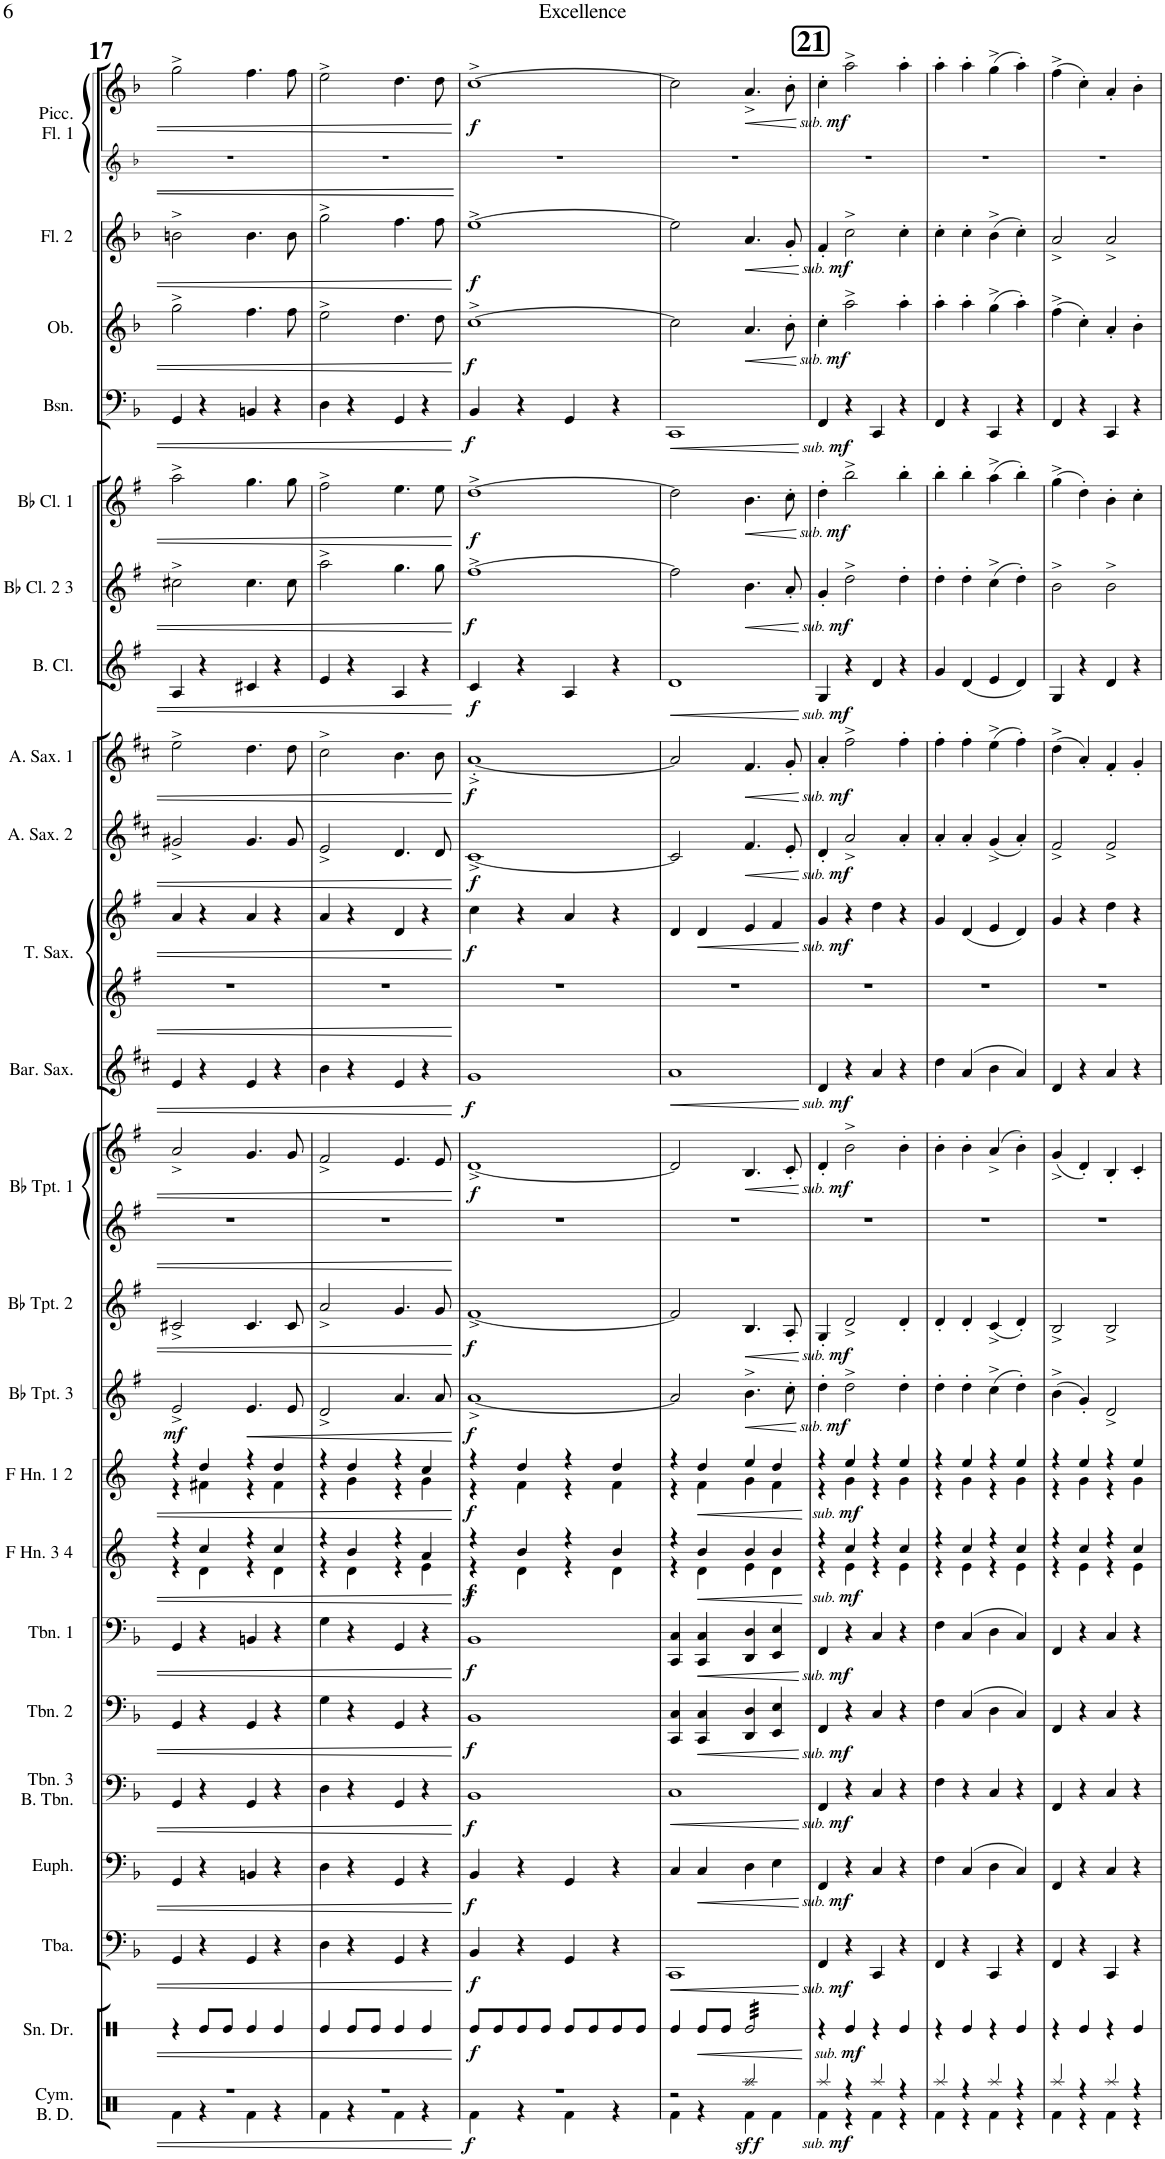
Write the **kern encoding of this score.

**kern	**dynam	**kern	**dynam	**kern	**dynam	**kern	**dynam	**kern	**dynam	**kern	**dynam	**kern	**dynam	**kern	**dynam	**kern	**dynam	**kern	**dynam	**kern	**dynam	**kern	**dynam	**kern	**dynam	**kern	**dynam	**kern	**dynam	**kern	**dynam	**kern	**dynam	**kern	**dynam	**kern	**dynam	**kern	**dynam	**kern	**dynam
*part21	*part21	*part20	*part20	*part19	*part19	*part18	*part18	*part17	*part17	*part16	*part16	*part15	*part15	*part14	*part14	*part13	*part13	*part12	*part12	*part11	*part11	*part10	*part10	*part9	*part9	*part8	*part8	*part7	*part7	*part6	*part6	*part5	*part5	*part4	*part4	*part3	*part3	*part2	*part2	*part1	*part1
*staff21	*staff21	*staff20	*staff20	*staff19	*staff19	*staff18	*staff18	*staff17	*staff17	*staff16	*staff16	*staff15	*staff15	*staff14	*staff14	*staff13	*staff13	*staff12	*staff12	*staff11	*staff11	*staff10	*staff10	*staff9	*staff9	*staff8	*staff8	*staff7	*staff7	*staff6	*staff6	*staff5	*staff5	*staff4	*staff4	*staff3	*staff3	*staff2	*staff2	*staff1	*staff1
*I"Tuba	*	*I"Euphonium	*	*I"Trombone 3 Bass Trombone	*	*I"Trombone 2	*	*I"Trombone 1	*	*I"F Horn 3 &amp; 4	*	*I"F Horn 1 &amp; 2	*	*I"Bb Trumpet 3	*	*I"Bb Trumpet 2	*	*I"Bb Trumpet 1	*	*I"Baritone Saxophone	*	*I"Tenor Saxophone	*	*I"Alto Saxophone 2	*	*I"Alto Saxophone 1	*	*I"Bass Clarinet	*	*I"Bb Clarinet 2 &amp; 3	*	*I"Bb Clarinet 1	*	*I"Bassoon	*	*I"Oboe	*	*I"Flute 2	*	*I"Piccolo Flute 1	*
*I'Tba.	*	*I'Euph.	*	*I'Tbn. 3 B. Tbn.	*	*I'Tbn. 2	*	*I'Tbn. 1	*	*I'F Hn. 3 4	*	*I'F Hn. 1 2	*	*I'Bb Tpt. 3	*	*I'Bb Tpt. 2	*	*I'Bb Tpt. 1	*	*I'Bar. Sax.	*	*I'T. Sax.	*	*I'A. Sax. 2	*	*I'A. Sax. 1	*	*I'B. Cl.	*	*I'Bb Cl. 2 3	*	*I'Bb Cl. 1	*	*I'Bsn.	*	*I'Ob.	*	*I'Fl. 2	*	*I'Picc. Fl. 1	*
!!LO:PB:g=z
*clefF4	*	*clefF4	*	*clefF4	*	*clefF4	*	*clefF4	*	*clefG2	*	*clefG2	*	*clefG2	*	*clefG2	*	*clefG2	*	*clefG2	*	*clefG2	*	*clefG2	*	*clefG2	*	*clefG2	*	*clefG2	*	*clefG2	*	*clefF4	*	*clefG2	*	*clefG2	*	*clefG2	*
*	*	*	*	*	*	*	*	*	*	*Trd4c7	*	*Trd4c7	*	*Trd1c2	*	*Trd1c2	*	*Trd1c2	*	*Trd12c21	*	*Trd8c14	*	*Trd5c9	*	*Trd5c9	*	*Trd8c14	*	*Trd1c2	*	*Trd1c2	*	*	*	*	*	*	*	*	*
*k[b-]	*	*k[b-]	*	*k[b-]	*	*k[b-]	*	*k[b-]	*	*k[]	*	*k[]	*	*k[f#]	*	*k[f#]	*	*k[f#]	*	*k[f#c#]	*	*k[f#]	*	*k[f#c#]	*	*k[f#c#]	*	*k[f#]	*	*k[f#]	*	*k[f#]	*	*k[b-]	*	*k[b-]	*	*k[b-]	*	*k[b-]	*
*M4/4	*	*M4/4	*	*M4/4	*	*M4/4	*	*M4/4	*	*M4/4	*	*M4/4	*	*M4/4	*	*M4/4	*	*M4/4	*	*M4/4	*	*M4/4	*	*M4/4	*	*M4/4	*	*M4/4	*	*M4/4	*	*M4/4	*	*M4/4	*	*M4/4	*	*M4/4	*	*M4/4	*
*met(c|)	*	*met(c|)	*	*met(c|)	*	*met(c|)	*	*met(c|)	*	*met(c|)	*	*met(c|)	*	*met(c|)	*	*met(c|)	*	*met(c|)	*	*met(c|)	*	*met(c|)	*	*met(c|)	*	*met(c|)	*	*met(c|)	*	*met(c|)	*	*met(c|)	*	*met(c|)	*	*met(c|)	*	*met(c|)	*	*met(c|)	*
=17	=17	=17	=17	=17	=17	=17	=17	=17	=17	=17	=17	=17	=17	=17	=17	=17	=17	=17	=17	=17	=17	=17	=17	=17	=17	=17	=17	=17	=17	=17	=17	=17	=17	=17	=17	=17	=17	=17	=17	=17	=17
*	*	*	*	*	*	*	*	*	*	*^	*	*^	*	*	*	*	*	*	*	*	*	*	*	*	*	*	*	*	*	*	*	*	*	*	*	*	*	*	*	*	*
!	!	!	!	!	!	!	!	!	!	!	!	!	!	!	!	!	!LO:DY:b	!	!	!	!	!	!	!	!	!	!	!	!	!	!	!	!	!	!	!	!	!	!	!	!	!	!
4GG/	.	4GG/	.	4GG/	.	4GG/	.	4GG/	.	4r	4r	.	4r	4r	.	2e^/	mf	2c#X^/	.	2a^/	.	4e/	.	4a/	.	2g#X^/	.	2ee^\	.	4A/	.	2cc#X^\	.	2aa^\	.	4GG/	.	2gg^\	.	2bn^\	.	2gg^\	.
4r	.	4r	.	4r	.	4r	.	4r	.	4cc/	4d\	.	4dd/	4f#X\	.	.	.	.	.	.	.	4r	.	4r	.	.	.	.	.	4r	.	.	.	.	.	4r	.	.	.	.	.	.	.
!	!	!	!	!	!	!	!	!	!	!	!	!	!	!	!	!	!LO:HP:b	!	!	!	!	!	!	!	!	!	!	!	!	!	!	!	!	!	!	!	!	!	!	!	!	!	!
4GG/	.	4BBn/	.	4GG/	.	4GG/	.	4BBn/	.	4r	4r	.	4r	4r	.	4.e/	<	4.c#/	.	4.g/	.	4e/	.	4a/	.	4.g#/	.	4.dd\	.	4c#X/	.	4.cc#\	.	4.gg\	.	4BBn/	.	4.ff\	.	4.b\	.	4.ff\	.
4r	.	4r	.	4r	.	4r	.	4r	.	4cc/	4d\	.	4dd/	4f#\	.	.	.	.	.	.	.	4r	.	4r	.	.	.	.	.	4r	.	.	.	.	.	4r	.	.	.	.	.	.	.
.	.	.	.	.	.	.	.	.	.	.	.	.	.	.	.	8e/	.	8c#/	.	8g/	.	.	.	.	.	8g#/	.	8dd\	.	.	.	8cc#\	.	8gg\	.	.	.	8ff\	.	8b\	.	8ff\	.
=18	=18	=18	=18	=18	=18	=18	=18	=18	=18	=18	=18	=18	=18	=18	=18	=18	=18	=18	=18	=18	=18	=18	=18	=18	=18	=18	=18	=18	=18	=18	=18	=18	=18	=18	=18	=18	=18	=18	=18	=18	=18	=18	=18
4D\	.	4D\	.	4D\	.	4G\	.	4G\	.	4r	4r	.	4r	4r	.	2d^/	.	2a^/	.	2f#^/	.	4b\	.	4a/	.	2e^/	.	2cc#^\	.	4e/	.	2aa^\	.	2ff#^\	.	4D\	.	2ee^\	.	2gg^\	.	2ee^\	.
4r	.	4r	.	4r	.	4r	.	4r	.	4b/	4d\	.	4dd/	4g\	.	.	.	.	.	.	.	4r	.	4r	.	.	.	.	.	4r	.	.	.	.	.	4r	.	.	.	.	.	.	.
4GG/	.	4GG/	.	4GG/	.	4GG/	.	4GG/	.	4r	4r	.	4r	4r	.	4.a/	.	4.g/	.	4.e/	.	4e/	.	4d/	.	4.d/	.	4.b\	.	4A/	.	4.gg\	.	4.ee\	.	4GG/	.	4.dd\	.	4.ff\	.	4.dd\	.
4r	.	4r	.	4r	.	4r	.	4r	.	4a/	4e\	.	4cc/	4g\	.	.	.	.	.	.	.	4r	.	4r	.	.	.	.	.	4r	.	.	.	.	.	4r	.	.	.	.	.	.	.
.	.	.	.	.	.	.	.	.	.	.	.	.	.	.	.	8a/	.	8g/	.	8e/	.	.	.	.	.	8d/	.	8b\	.	.	.	8gg\	.	8ee\	.	.	.	8dd\	.	8ff\	.	8dd\	.
*	*	*	*	*	*	*	*	*	*	*v	*v	*	*	*	*	*	*	*	*	*	*	*	*	*	*	*	*	*	*	*	*	*	*	*	*	*	*	*	*	*	*	*	*
*	*	*	*	*	*	*	*	*	*	*	*	*v	*v	*	*	*	*	*	*	*	*	*	*	*	*	*	*	*	*	*	*	*	*	*	*	*	*	*	*	*	*	*
.	.	.	.	.	.	.	.	.	.	.	.	.	.	.	[	.	.	.	.	.	.	.	.	.	.	.	.	.	.	.	.	.	.	.	.	.	.	.	.	.	.
=19	=19	=19	=19	=19	=19	=19	=19	=19	=19	=19	=19	=19	=19	=19	=19	=19	=19	=19	=19	=19	=19	=19	=19	=19	=19	=19	=19	=19	=19	=19	=19	=19	=19	=19	=19	=19	=19	=19	=19	=19	=19
*	*	*	*	*	*	*	*	*	*	*^	*	*^	*	*	*	*	*	*	*	*	*	*	*	*	*	*	*	*	*	*	*	*	*	*	*	*	*	*	*	*	*
!	!LO:DY:b	!	!LO:DY:b	!	!LO:DY:b	!	!LO:DY:b	!	!LO:DY:b	!	!	!LO:DY:b	!	!	!	!	!	!	!	!	!	!	!	!	!	!	!	!	!	!	!	!	!	!	!	!	!	!	!	!	!	!	!
!	!	!	!	!	!	!	!	!	!	!	!	!LO:DY:n=1:b	!	!	!LO:DY:b	!	!LO:DY:b	!	!LO:DY:b	!	!LO:DY:b	!	!LO:DY:b	!	!LO:DY:b	!	!LO:DY:b	!	!LO:DY:b	!	!LO:DY:b	!	!LO:DY:b	!	!LO:DY:b	!	!LO:DY:b	!	!LO:DY:b	!	!LO:DY:b	!	!LO:DY:b
4BB-/	f	4BB-/	f	1BB-	f	1BB-	f	1BB-	f	4r	4r	f f	4r	4r	f	[1a^	f	[1f#^	f	[1d^	f	1g	f	4cc\	f	[1c#^	f	[1a'^	f	4c/	f	[1ff#^	f	[1dd^	f	4BB-/	f	[1cc^	f	[1ee^	f	[1cc^	f
4r	.	4r	.	.	.	.	.	.	.	4b/	4d\	.	4dd/	4f\	.	.	.	.	.	.	.	.	.	4r	.	.	.	.	.	4r	.	.	.	.	.	4r	.	.	.	.	.	.	.
4GG/	.	4GG/	.	.	.	.	.	.	.	4r	4r	.	4r	4r	.	.	.	.	.	.	.	.	.	4a/	.	.	.	.	.	4A/	.	.	.	.	.	4GG/	.	.	.	.	.	.	.
4r	.	4r	.	.	.	.	.	.	.	4b/	4d\	.	4dd/	4f\	.	.	.	.	.	.	.	.	.	4r	.	.	.	.	.	4r	.	.	.	.	.	4r	.	.	.	.	.	.	.
=20	=20	=20	=20	=20	=20	=20	=20	=20	=20	=20	=20	=20	=20	=20	=20	=20	=20	=20	=20	=20	=20	=20	=20	=20	=20	=20	=20	=20	=20	=20	=20	=20	=20	=20	=20	=20	=20	=20	=20	=20	=20	=20	=20
!	!LO:HP:b	!	!	!	!LO:HP:b	!	!	!	!	!	!	!	!	!	!	!	!	!	!	!	!	!	!LO:HP:b	!	!	!	!	!	!	!	!LO:HP:b	!	!	!	!	!	!LO:HP:b	!	!	!	!	!	!
1CC	<	4C/	.	1C	<	4CC/ 4C/	.	4CC/ 4C/	.	4r	4r	.	4r	4r	.	2a/]	.	2f#/]	.	2d/]	.	1a	<	4d/	.	2c#/]	.	2a/]	.	1d	<	2ff#\]	.	2dd\]	.	1CC	<	2cc\]	.	2ee\]	.	2cc\]	.
!	!	!	!LO:HP:b	!	!	!	!LO:HP:b	!	!LO:HP:b	!	!	!LO:HP:b	!	!	!LO:HP:b	!	!	!	!	!	!	!	!	!	!LO:HP:b	!	!	!	!	!	!	!	!	!	!	!	!	!	!	!	!	!	!
.	.	4C/	<	.	.	4CC/ 4C/	<	4CC/ 4C/	<	4b/	4d\	<	4dd/	4f\	<	.	.	.	.	.	.	.	.	4d/	<	.	.	.	.	.	.	.	.	.	.	.	.	.	.	.	.	.	.
!	!	!	!	!	!	!	!	!	!	!	!	!	!	!	!	!	!LO:HP:b	!	!LO:HP:b	!	!LO:HP:b	!	!	!	!	!	!LO:HP:b	!	!LO:HP:b	!	!	!	!LO:HP:b	!	!LO:HP:b	!	!	!	!LO:HP:b	!	!LO:HP:b	!	!LO:HP:b
.	.	4D\	.	.	.	4DD/ 4D/	.	4DD/ 4D/	.	4b/	4e\	.	4ee/	4g\	.	4.b^\	<	4.B/	<	4.B/	<	.	.	4e/	.	4.f#/	<	4.f#/	<	.	.	4.b\	<	4.b\	<	.	.	4.a/	<	4.a/	<	4.a^/	<
.	.	4E\	.	.	.	4EE/ 4E/	.	4EE/ 4E/	.	4b/	4d\	.	4dd/	4f\	.	.	.	.	.	.	.	.	.	4f#/	.	.	.	.	.	.	.	.	.	.	.	.	.	.	.	.	.	.	.
.	.	.	.	.	.	.	.	.	.	.	.	.	.	.	.	8cc'\	.	8A'/	.	8c'/	.	.	.	.	.	8e'/	.	8g'/	.	.	.	8a'/	.	8cc'\	.	.	.	8b-'\	.	8g'/	.	8b-'\	.
*	*	*	*	*	*	*	*	*	*	*v	*v	*	*	*	*	*	*	*	*	*	*	*	*	*	*	*	*	*	*	*	*	*	*	*	*	*	*	*	*	*	*	*	*
*	*	*	*	*	*	*	*	*	*	*	*	*v	*v	*	*	*	*	*	*	*	*	*	*	*	*	*	*	*	*	*	*	*	*	*	*	*	*	*	*	*	*	*
.	[	.	[	.	[	.	[	.	[	.	[	.	[	.	[	.	[	.	[	.	[	.	[	.	[	.	[	.	[	.	[	.	[	.	[	.	[	.	[	.	[
!!LO:REH:place=s1:a:B:cj:fs=14:t=21
=21	=21	=21	=21	=21	=21	=21	=21	=21	=21	=21	=21	=21	=21	=21	=21	=21	=21	=21	=21	=21	=21	=21	=21	=21	=21	=21	=21	=21	=21	=21	=21	=21	=21	=21	=21	=21	=21	=21	=21	=21	=21
*	*	*	*	*	*	*	*	*	*	*^	*	*^	*	*	*	*	*	*	*	*	*	*	*	*	*	*	*	*	*	*	*	*	*	*	*	*	*	*	*	*	*
!	!LO:DY:b	!	!	!	!	!	!	!	!	!	!	!	!	!	!	!	!	!	!	!	!	!	!	!	!	!	!	!	!	!	!	!	!	!	!	!	!	!	!	!	!	!	!
!	!LO:DY:n=1:b	!	!LO:DY:b	!	!	!	!	!	!	!	!	!	!	!	!	!	!	!	!	!	!	!	!	!	!	!	!	!	!	!	!	!	!	!	!	!	!	!	!	!	!	!	!
!	!	!	!LO:DY:n=1:b	!	!LO:DY:b	!	!	!	!	!	!	!	!	!	!	!	!	!	!	!	!	!	!	!	!	!	!	!	!	!	!	!	!	!	!	!	!	!	!	!	!	!	!
!	!	!	!	!	!LO:DY:n=1:b	!	!LO:DY:b	!	!	!	!	!	!	!	!	!	!	!	!	!	!	!	!	!	!	!	!	!	!	!	!	!	!	!	!	!	!	!	!	!	!	!	!
!	!	!	!	!	!	!	!LO:DY:n=1:b	!	!LO:DY:b	!	!	!	!	!	!	!	!	!	!	!	!	!	!	!	!	!	!	!	!	!	!	!	!	!	!	!	!	!	!	!	!	!	!
!	!	!	!	!	!	!	!	!	!LO:DY:n=1:b	!	!	!	!	!	!	!	!LO:DY:b	!	!	!	!	!	!	!	!	!	!	!	!	!	!	!	!	!	!	!	!	!	!	!	!	!	!
!	!	!	!	!	!	!	!	!	!	!	!	!	!	!	!	!	!LO:DY:n=1:b	!	!LO:DY:b	!	!	!	!	!	!	!	!	!	!	!	!	!	!	!	!	!	!	!	!	!	!	!	!
!	!	!	!	!	!	!	!	!	!	!	!	!	!	!	!	!	!	!	!LO:DY:n=1:b	!	!LO:DY:b	!	!	!	!	!	!	!	!	!	!	!	!	!	!	!	!	!	!	!	!	!	!
!	!	!	!	!	!	!	!	!	!	!	!	!	!	!	!	!	!	!	!	!	!LO:DY:n=1:b	!	!LO:DY:b	!	!	!	!	!	!	!	!	!	!	!	!	!	!	!	!	!	!	!	!
!	!	!	!	!	!	!	!	!	!	!	!	!	!	!	!	!	!	!	!	!	!	!	!LO:DY:n=1:b	!	!LO:DY:b	!	!	!	!	!	!	!	!	!	!	!	!	!	!	!	!	!	!
!	!	!	!	!	!	!	!	!	!	!	!	!	!	!	!	!	!	!	!	!	!	!	!	!	!LO:DY:n=1:b	!	!LO:DY:b	!	!	!	!	!	!	!	!	!	!	!	!	!	!	!	!
!	!	!	!	!	!	!	!	!	!	!	!	!	!	!	!	!	!	!	!	!	!	!	!	!	!	!	!LO:DY:n=1:b	!	!LO:DY:b	!	!	!	!	!	!	!	!	!	!	!	!	!	!
!	!	!	!	!	!	!	!	!	!	!	!	!	!	!	!	!	!	!	!	!	!	!	!	!	!	!	!	!	!LO:DY:n=1:b	!	!LO:DY:b	!	!	!	!	!	!	!	!	!	!	!	!
!	!	!	!	!	!	!	!	!	!	!	!	!	!	!	!	!	!	!	!	!	!	!	!	!	!	!	!	!	!	!	!LO:DY:n=1:b	!	!LO:DY:b	!	!	!	!	!	!	!	!	!	!
!	!	!	!	!	!	!	!	!	!	!	!	!	!	!	!	!	!	!	!	!	!	!	!	!	!	!	!	!	!	!	!	!	!LO:DY:n=1:b	!	!LO:DY:b	!	!	!	!	!	!	!	!
!	!	!	!	!	!	!	!	!	!	!	!	!	!	!	!	!	!	!	!	!	!	!	!	!	!	!	!	!	!	!	!	!	!	!	!LO:DY:n=1:b	!	!LO:DY:b	!	!	!	!	!	!
!	!	!	!	!	!	!	!	!	!	!	!	!	!	!	!	!	!	!	!	!	!	!	!	!	!	!	!	!	!	!	!	!	!	!	!	!	!LO:DY:n=1:b	!	!LO:DY:b	!	!	!	!
!	!	!	!	!	!	!	!	!	!	!	!	!	!	!	!	!	!	!	!	!	!	!	!	!	!	!	!	!	!	!	!	!	!	!	!	!	!	!	!LO:DY:n=1:b	!	!LO:DY:b	!	!
!	!	!	!	!	!	!	!	!	!	!	!	!	!	!	!	!	!	!	!	!	!	!	!	!	!	!	!	!	!	!	!	!	!	!	!	!	!	!	!	!	!LO:DY:n=1:b	!	!LO:DY:b
!	!	!	!	!	!	!	!	!	!	!	!	!	!	!	!	!	!	!	!	!	!	!	!	!	!	!	!	!	!	!	!	!	!	!	!	!	!	!	!	!	!	!	!LO:DY:n=1:b
4FF/	other-dynamics mf	4FF/	other-dynamics mf	4FF/	other-dynamics mf	4FF/	other-dynamics mf	4FF/	other-dynamics mf	4r	4r	.	4r	4r	.	4dd'\	other-dynamics mf	4G'/	other-dynamics mf	4d'/	other-dynamics mf	4d/	other-dynamics mf	4g/	other-dynamics mf	4d'/	other-dynamics mf	4a'/	other-dynamics mf	4G/	other-dynamics mf	4g'/	other-dynamics mf	4dd'\	other-dynamics mf	4FF/	other-dynamics mf	4cc'\	other-dynamics mf	4f'/	other-dynamics mf	4cc'\	other-dynamics mf
!	!	!	!	!	!	!	!	!	!	!	!	!LO:DY:b	!	!	!	!	!	!	!	!	!	!	!	!	!	!	!	!	!	!	!	!	!	!	!	!	!	!	!	!	!	!	!
!	!	!	!	!	!	!	!	!	!	!	!	!LO:DY:n=1:b	!	!	!LO:DY:b	!	!	!	!	!	!	!	!	!	!	!	!	!	!	!	!	!	!	!	!	!	!	!	!	!	!	!	!
!	!	!	!	!	!	!	!	!	!	!	!	!	!	!	!LO:DY:n=1:b	!	!	!	!	!	!	!	!	!	!	!	!	!	!	!	!	!	!	!	!	!	!	!	!	!	!	!	!
4r	.	4r	.	4r	.	4r	.	4r	.	4cc/	4e\	other-dynamics mf	4ee/	4g\	other-dynamics mf	2dd^\	.	2d^/	.	2b^\	.	4r	.	4r	.	2a^/	.	2ff#^\	.	4r	.	2dd^\	.	2bb^\	.	4r	.	2aa^\	.	2cc^\	.	2aa^\	.
4CC/	.	4C/	.	4C/	.	4C/	.	4C/	.	4r	4r	.	4r	4r	.	.	.	.	.	.	.	4a/	.	4dd\	.	.	.	.	.	4d/	.	.	.	.	.	4CC/	.	.	.	.	.	.	.
4r	.	4r	.	4r	.	4r	.	4r	.	4cc/	4e\	.	4ee/	4g\	.	4dd'\	.	4d'/	.	4b'\	.	4r	.	4r	.	4a'/	.	4ff#'\	.	4r	.	4dd'\	.	4bb'\	.	4r	.	4aa'\	.	4cc'\	.	4aa'\	.
=22	=22	=22	=22	=22	=22	=22	=22	=22	=22	=22	=22	=22	=22	=22	=22	=22	=22	=22	=22	=22	=22	=22	=22	=22	=22	=22	=22	=22	=22	=22	=22	=22	=22	=22	=22	=22	=22	=22	=22	=22	=22	=22	=22
4FF/	.	4F\	.	4F\	.	4F\	.	4F\	.	4r	4r	.	4r	4r	.	4dd'\	.	4d'/	.	4b'\	.	4dd\	.	4g/	.	4a'/	.	4ff#'\	.	4g/	.	4dd'\	.	4bb'\	.	4FF/	.	4aa'\	.	4cc'\	.	4aa'\	.
4r	.	(4C/	.	4r	.	(4C/	.	(4C/	.	4cc/	4e\	.	4ee/	4g\	.	4dd'\	.	4d'/	.	4b'\	.	(4a/	.	(4d/	.	4a'/	.	4ff#'\	.	(4d/	.	4dd'\	.	4bb'\	.	4r	.	4aa'\	.	4cc'\	.	4aa'\	.
4CC/	.	4D\	.	4C/	.	4D\	.	4D\	.	4r	4r	.	4r	4r	.	(4cc^\	.	(4c^/	.	(4a^/	.	4b\	.	4e/	.	(4g^/	.	(4ee^\	.	4e/	.	(4cc^\	.	(4aa^\	.	4CC/	.	(4gg^\	.	(4b-^\	.	(4gg^\	.
4r	.	4C/)	.	4r	.	4C/)	.	4C/)	.	4cc/	4e\	.	4ee/	4g\	.	4dd'\)	.	4d'/)	.	4b'\)	.	4a/)	.	4d/)	.	4a'/)	.	4ff#'\)	.	4d/)	.	4dd'\)	.	4bb'\)	.	4r	.	4aa'\)	.	4cc'\)	.	4aa'\)	.
=23	=23	=23	=23	=23	=23	=23	=23	=23	=23	=23	=23	=23	=23	=23	=23	=23	=23	=23	=23	=23	=23	=23	=23	=23	=23	=23	=23	=23	=23	=23	=23	=23	=23	=23	=23	=23	=23	=23	=23	=23	=23	=23	=23
4FF/	.	4FF/	.	4FF/	.	4FF/	.	4FF/	.	4r	4r	.	4r	4r	.	(4b^\	.	2B^/	.	(4g^/	.	4d/	.	4g/	.	2f#^/	.	(4dd^\	.	4G/	.	2b^\	.	(4gg^\	.	4FF/	.	(4ff^\	.	2a^/	.	(4ff^\	.
4r	.	4r	.	4r	.	4r	.	4r	.	4cc/	4e\	.	4ee/	4g\	.	4g'/)	.	.	.	4d'/)	.	4r	.	4r	.	.	.	4a'/)	.	4r	.	.	.	4dd'\)	.	4r	.	4cc'\)	.	.	.	4cc'\)	.
4CC/	.	4C/	.	4C/	.	4C/	.	4C/	.	4r	4r	.	4r	4r	.	2d^/	.	2B^/	.	4B'/	.	4a/	.	4dd\	.	2f#^/	.	4f#'/	.	4d/	.	2b^\	.	4b'\	.	4CC/	.	4a'/	.	2a^/	.	4a'/	.
4r	.	4r	.	4r	.	4r	.	4r	.	4cc/	4e\	.	4ee/	4g\	.	.	.	.	.	4c'/	.	4r	.	4r	.	.	.	4g'/	.	4r	.	.	.	4cc'\	.	4r	.	4b-'\	.	.	.	4b-'\	.
*	*	*	*	*	*	*	*	*	*	*v	*v	*	*	*	*	*	*	*	*	*	*	*	*	*	*	*	*	*	*	*	*	*	*	*	*	*	*	*	*	*	*	*	*
*	*	*	*	*	*	*	*	*	*	*	*	*v	*v	*	*	*	*	*	*	*	*	*	*	*	*	*	*	*	*	*	*	*	*	*	*	*	*	*	*	*	*	*
=	=	=	=	=	=	=	=	=	=	=	=	=	=	=	=	=	=	=	=	=	=	=	=	=	=	=	=	=	=	=	=	=	=	=	=	=	=	=	=	=	=
*-	*-	*-	*-	*-	*-	*-	*-	*-	*-	*-	*-	*-	*-	*-	*-	*-	*-	*-	*-	*-	*-	*-	*-	*-	*-	*-	*-	*-	*-	*-	*-	*-	*-	*-	*-	*-	*-	*-	*-	*-	*-
